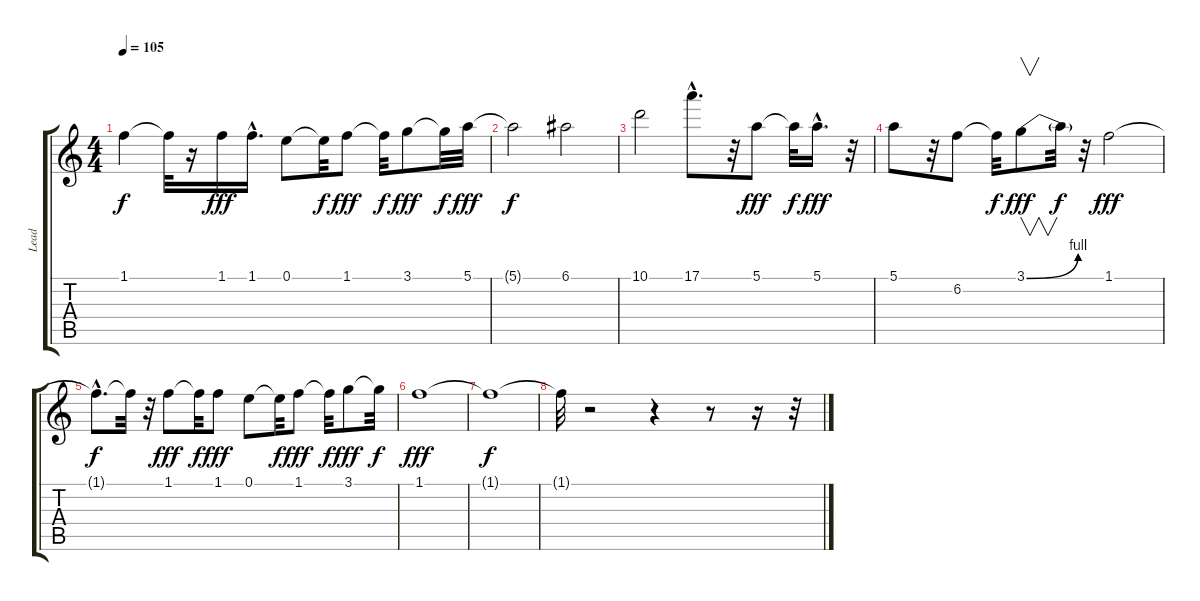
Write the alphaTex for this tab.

\track ("Lead" "Lead") {instrument electricguitarjazz}
\staff {score tabs}
\tuning (E4 B3 G3 D3 A2 E2) {hide}
\ts (4 4)
\tempo 105
\clef g2
\ks c
1.1{t}.4{dy f} 1.1{t}.32 r.16 1.1.16{dy fff} 1.1{hac}.16{d} 0.1.8 0.1{t}.32{dy f} 1.1.8{dy fff} 1.1{t}.32{dy f} 3.1.8{dy fff} 3.1{t}.32{dy f} 5.1.32{dy fff} |
5.1{t}.2{dy f} 6.1.2 |
10.1.2 17.1{hac}.8{d} r.32 5.1.8{dy fff} 5.1{t}.32{dy f} 5.1{hac}.16{d dy fff} r.32 |
5.1.8 r.32 6.2.8 6.2{t}.32{dy f} 3.1{be (bend 0 0 60 4)}.8{v dy fff} 3.1{t}.32{dy f} r.32 1.1.2{dy fff} |
1.1{hac t}.8{d dy f} 1.1{t}.32 r.32 1.1.8{dy fff} 1.1{t}.32{dy f} 1.1.8{dy fff} 0.1.8 0.1{t}.32{dy f} 1.1.8{dy fff} 1.1{t}.32{dy f} 3.1.8{dy fff} 3.1{t}.32{dy f} |
1.1.1{dy fff} |
1.1{t}.1{dy f} |
1.1{t}.32 r.2 r.4 r.8 r.16 r.32
